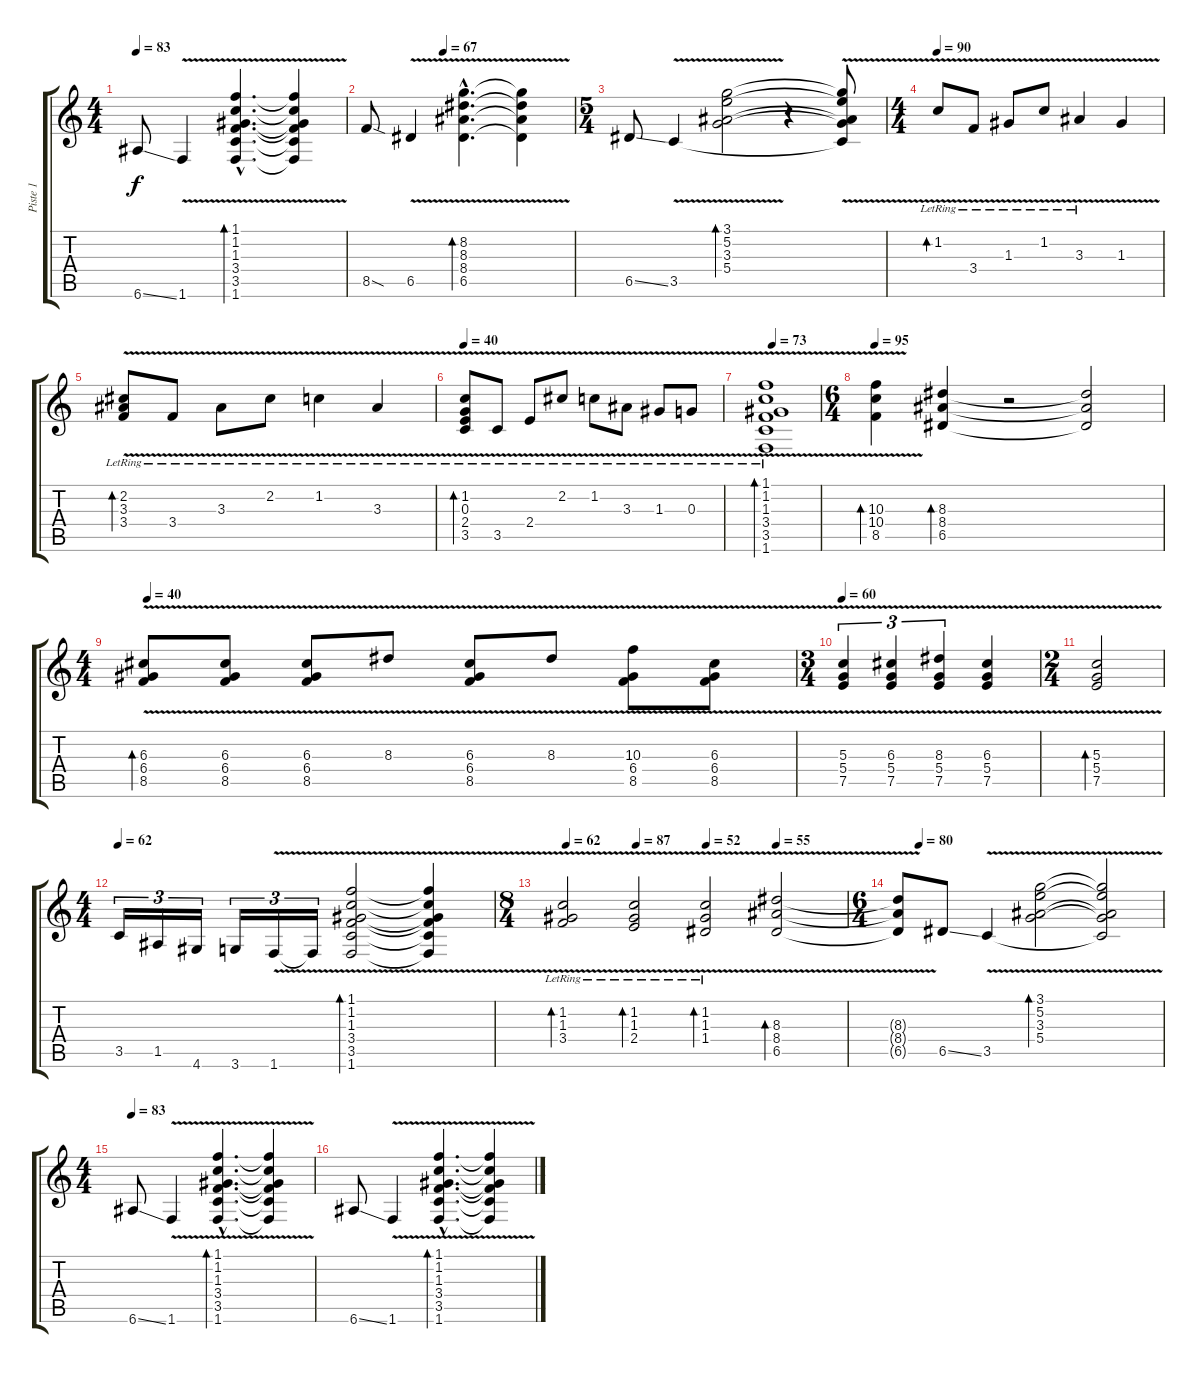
\track ("Piste 1" "Piste 1") {instrument electricguitarjazz}
\staff {score tabs}
\tuning (E4 B3 G3 D3 A2 E2) {hide}
\ts (4 4)
\tempo 83
\clef g2
\ks c
6.6{ss}.8{dy f} 1.6{v}.4 (1.1{v hac} 1.2{v hac} 1.3{v hac} 3.4{v hac} 3.5{v hac} 1.6{v hac}).4{d bd 120} (1.1{t} 1.2{t} 1.3{t} 3.4{t} 3.5{t} 1.6{t}).4 |
\tempo (67 0.375)
8.5{sod}.8 6.5{v}.4 (8.2{v hac} 8.3{v hac} 8.4{v hac} 6.5{v hac}).4{d bd 240} (8.2{t} 8.3{t} 8.4{t} 6.5{t}).4 |
\ts (5 4)
6.5{ss}.8 3.5{v}.4 (3.1 5.2{v} 3.3{v} 5.4{v}).2{bd 240} r.4 (3.1{t} 5.2{t} 3.3{t} 5.4{t} 3.5{t}).8 |
\ts (4 4)
\tempo 90
1.2{v lr}.8{bd 60} 3.4{v lr}.8 1.3{v lr}.8 1.2{v lr}.8 3.3{v lr}.4 1.3{v}.4 |
(2.2{v lr} 3.3{v lr} 3.4{v lr}).8{bd 240} 3.4{v lr}.8 3.3{v lr}.8 2.2{v lr}.8 1.2{v lr}.4 3.3{v lr}.4 |
\tempo 40
(1.2{lr} 0.3{v lr} 2.4{lr} 3.5{v lr}).8{bd 240} 3.5{v lr}.8 2.4{v lr}.8 2.2{v lr}.8 1.2{v lr}.8 3.3{v lr}.8 1.3{v lr}.8 0.3{v lr}.8 |
\tempo 73
(1.1{v lr} 1.2{v lr} 1.3{v lr} 3.4{v lr} 3.5{v lr} 1.6{v lr}).1{bd 480} |
\ts (6 4)
\tempo 95
(10.3{v} 10.4{v} 8.5{v}).4{bd 120} (8.3 8.4 6.5).4{bd 120} r.2 (8.3{t} 8.4{t} 6.5{t}).2 |
\ts (4 4)
\tempo 40
(6.3{v} 6.4{v} 8.5{v}).8{bd 240} (6.3{v} 6.4{v} 8.5{v}).8 (6.3{v} 6.4{v} 8.5{v}).8 8.3{v}.8 (6.3{v} 6.4 8.5{v}).8 8.3{v}.8 (10.3{v} 6.4 8.5{v}).8 (6.3{v} 6.4 8.5{v}).8 |
\ts (3 4)
\tempo 60
(5.3{v} 5.4{v} 7.5{v}).4{tu (3 2)} (6.3{v} 5.4{v} 7.5{v}).4{tu (3 2)} (8.3{v} 5.4{v} 7.5{v}).4{tu (3 2)} (6.3{v} 5.4{v} 7.5{v}).4 |
\ts (2 4)
(5.3{v} 5.4{v} 7.5{v}).2{bd 240} |
\ts (4 4)
\tempo 62
3.5.16{tu (3 2)} 1.5.16{tu (3 2)} 4.6.16{tu (3 2)} 3.6.16{tu (3 2)} 1.6{v}.16{tu (3 2)} 1.6{t}.16{tu (3 2)} (1.1{v} 1.2{v} 1.3{v} 3.4{v} 3.5{v} 1.6{v}).2{bd 480} (1.1{t} 1.2{t} 1.3{t} 3.4{t} 3.5{t} 1.6{t}).4 |
\ts (8 4)
\tempo 62
\tempo (87 0.25)
\tempo (52 0.5)
\tempo (55 0.75)
(1.2{v lr} 1.3{v lr} 3.4{v lr}).2{bd 480} (1.2{v lr} 1.3{v lr} 2.4{v lr}).2{bd 480} (1.2{v lr} 1.3{v lr} 1.4{v lr}).2{bd 480} (8.3{v} 8.4{v} 6.5{v}).2{bd 480} |
\ts (6 4)
\tempo (80 0.08333333333333333)
(8.3{t} 8.4{t} 6.5{t}).8 6.5{ss}.8 3.5{v}.4 (3.1 5.2{v} 3.3{v} 5.4{v}).2{bd 240} (3.1{t} 5.2{t} 3.3{t} 5.4{t} 3.5{t}).2 |
\ts (4 4)
\tempo 83
6.6{ss}.8 1.6{v}.4 (1.1{v hac} 1.2{v hac} 1.3{v hac} 3.4{v hac} 3.5{v hac} 1.6{v hac}).4{d bd 240} (1.1{t} 1.2{t} 1.3{t} 3.4{t} 3.5{t} 1.6{t}).4 |
6.6{ss}.8 1.6{v}.4 (1.1{v hac} 1.2{v hac} 1.3{v hac} 3.4{v hac} 3.5{v hac} 1.6{v hac}).4{d bd 120} (1.1{t} 1.2{t} 1.3{t} 3.4{t} 3.5{t} 1.6{t}).4
